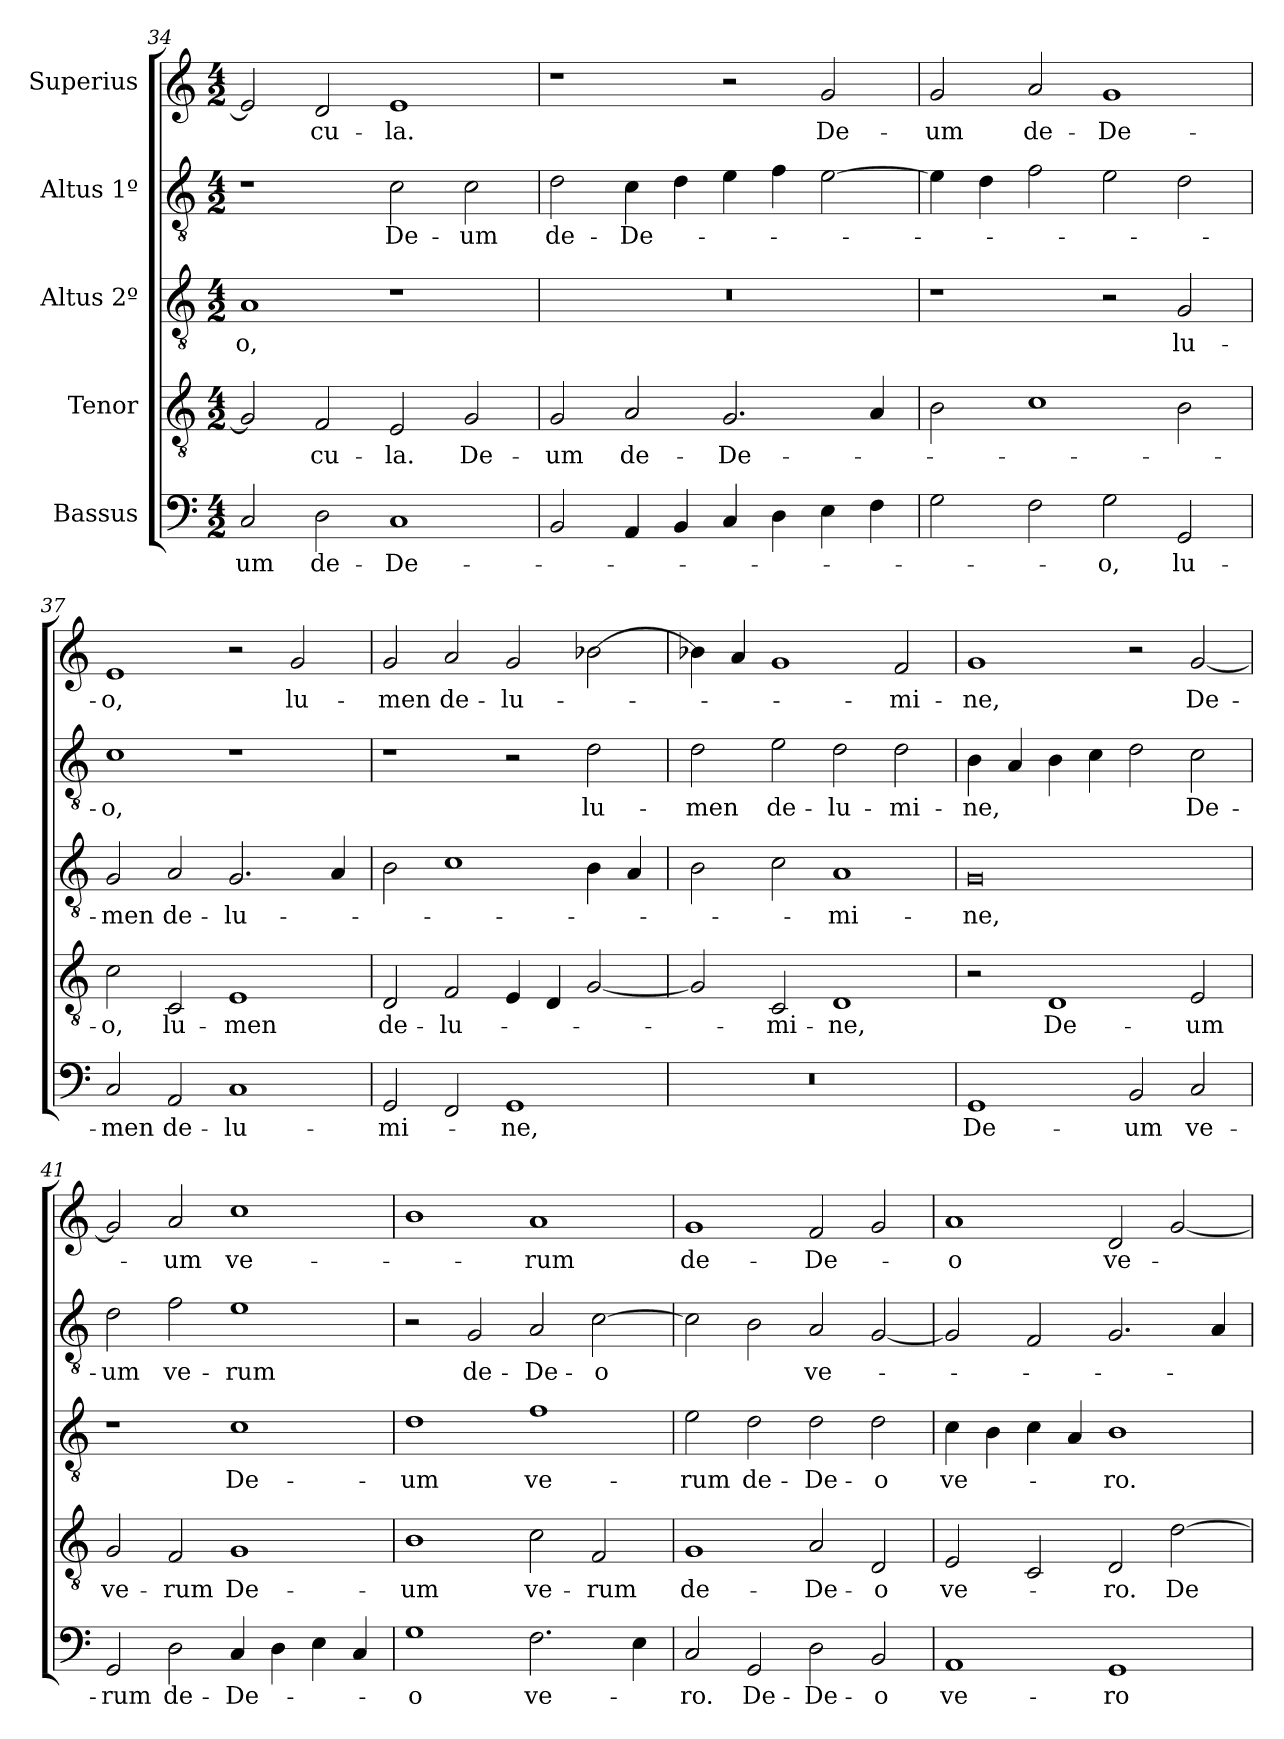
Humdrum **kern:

**kern	**text	**kern	**text	**kern	**text	**kern	**text	**kern	**text
*part5	*part5	*part4	*part4	*part3	*part3	*part2	*part2	*part1	*part1
*staff5	*staff5	*staff4	*staff4	*staff3	*staff3	*staff2	*staff2	*staff1	*staff1
*I"Bassus	*	*I"Tenor	*	*I"Altus 2º	*	*I"Altus 1º	*	*I"Superius	*
*clefF4	*	*clefGv2	*	*clefGv2	*	*clefGv2	*	*clefG2	*
*k[]	*	*k[]	*	*k[]	*	*k[]	*	*k[]	*
*M4/2	*	*M4/2	*	*M4/2	*	*M4/2	*	*M4/2	*
=34	=34	=34	=34	=34	=34	=34	=34	=34	=34
2C/	-um	2G/]	.	1A/	-o,	1r	.	2e/]	.
2D\	de-	2F/	-cu-	.	.	.	.	2d/	-cu-
1C/	De-	2E/	-la.	1r	.	2c\	De-	1e/	-la.
.	.	2G/	De-	.	.	2c\	-um	.	.
=35	=35	=35	=35	=35	=35	=35	=35	=35	=35
2BB/	.	2G/	-um	0r	.	2d\	de-	1r	.
4AA/	.	2A/	de-	.	.	4c\	De-	.	.
4BB/	.	.	.	.	.	4d\	.	.	.
4C/	.	2.G/	De-	.	.	4e\	.	2r	.
4D\	.	.	.	.	.	4f\	.	.	.
4E\	.	.	.	.	.	[2e\	.	2g/	De-
4F\	.	4A/	.	.	.	.	.	.	.
=36	=36	=36	=36	=36	=36	=36	=36	=36	=36
2G\	.	2B\	.	1r	.	4e\]	.	2g/	-um
.	.	.	.	.	.	4d\	.	.	.
2F\	.	1c\	.	.	.	2f\	.	2a/	de-
2G\	-o,	.	.	2r	.	2e\	.	1g/	De-
2GG/	lu-	2B\	.	2G/	lu-	2d\	.	.	.
=37	=37	=37	=37	=37	=37	=37	=37	=37	=37
2C/	-men	2c\	-o,	2G/	-men	1c\	-o,	1e/	-o,
2AA/	de-	2C/	lu-	2A/	de-	.	.	.	.
1C/	lu-	1E/	-men	2.G/	lu-	1r	.	2r	.
.	.	.	.	.	.	.	.	2g/	lu-
.	.	.	.	4A/	.	.	.	.	.
=38	=38	=38	=38	=38	=38	=38	=38	=38	=38
2GG/	-mi-	2D/	de-	2B\	.	1r	.	2g/	-men
2FF/	.	2F/	lu-	1c\	.	.	.	2a/	de-
1GG/	-ne,	4E/	.	.	.	2r	.	2g/	lu-
.	.	4D/	.	.	.	.	.	.	.
.	.	[2G/	.	4B\	.	2d\	lu-	[2b-X\	.
.	.	.	.	4A/	.	.	.	.	.
=39	=39	=39	=39	=39	=39	=39	=39	=39	=39
0r	.	2G/]	.	2B\	.	2d\	-men	4b-X\]	.
.	.	.	.	.	.	.	.	4a/	.
.	.	2C/	-mi-	2c\	.	2e\	de-	1g/	.
.	.	1D/	-ne,	1A/	-mi-	2d\	lu-	.	.
.	.	.	.	.	.	2d\	-mi-	2f/	-mi-
=40	=40	=40	=40	=40	=40	=40	=40	=40	=40
1GG/	De-	2r	.	0G/	-ne,	4B\	-ne,	1g/	-ne,
.	.	.	.	.	.	4A/	.	.	.
.	.	1D/	De-	.	.	4B\	.	.	.
.	.	.	.	.	.	4c\	.	.	.
2BB/	-um	.	.	.	.	2d\	.	2r	.
2C/	ve-	2E/	-um	.	.	2c\	De-	[2g/	De-
=41	=41	=41	=41	=41	=41	=41	=41	=41	=41
2GG/	-rum	2G/	ve-	1r	.	2d\	-um	2g/]	.
2D\	de-	2F/	-rum	.	.	2f\	ve-	2a/	-um
4C/	De-	1G/	De-	1c\	De-	1e\	-rum	1cc\	ve-
4D\	.	.	.	.	.	.	.	.	.
4E\	.	.	.	.	.	.	.	.	.
4C/	.	.	.	.	.	.	.	.	.
=42	=42	=42	=42	=42	=42	=42	=42	=42	=42
1G\	-o	1B\	-um	1d\	-um	2r	.	1b\	.
.	.	.	.	.	.	2G/	de-	.	.
2.F\	ve-	2c\	ve-	1f\	ve-	2A/	De-	1a/	-rum
.	.	2F/	-rum	.	.	[2c\	-o	.	.
4E\	.	.	.	.	.	.	.	.	.
=43	=43	=43	=43	=43	=43	=43	=43	=43	=43
2C/	-ro.	1G/	de-	2e\	-rum	2c\]	.	1g/	de-
2GG/	De-	.	.	2d\	de-	2B\	.	.	.
2D\	De-	2A/	De-	2d\	De-	2A/	ve-	2f/	De-
2BB/	-o	2D/	-o	2d\	-o	[2G/	.	2g/	.
=44	=44	=44	=44	=44	=44	=44	=44	=44	=44
1AA/	ve-	2E/	ve-	4c\	ve-	2G/]	.	1a/	-o
.	.	.	.	4B\	.	.	.	.	.
.	.	2C/	.	4c\	.	2F/	.	.	.
.	.	.	.	4A/	.	.	.	.	.
1GG/	-ro	2D/	-ro.	1B\	-ro.	2.G/	.	2d/	ve-
.	.	[2d\	De-	.	.	.	.	[2g/	.
.	.	.	.	.	.	4A/	.	.	.
=	=	=	=	=	=	=	=	=	=
*-	*-	*-	*-	*-	*-	*-	*-	*-	*-
